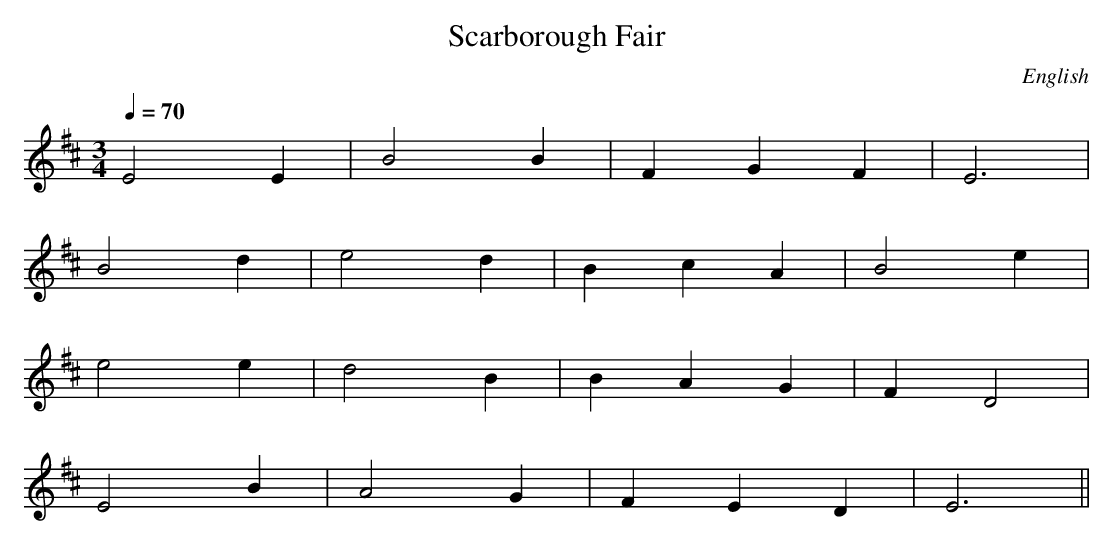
X:1
T:Scarborough Fair
O:English
M:3/4
L:1/4
Q:70
K:Edor
E2E|B2B|FGF|E3|
B2d|e2d|BcA|B2e|
e2e|d2B|BAG|F D2|
E2B|A2G|FED|E3||
